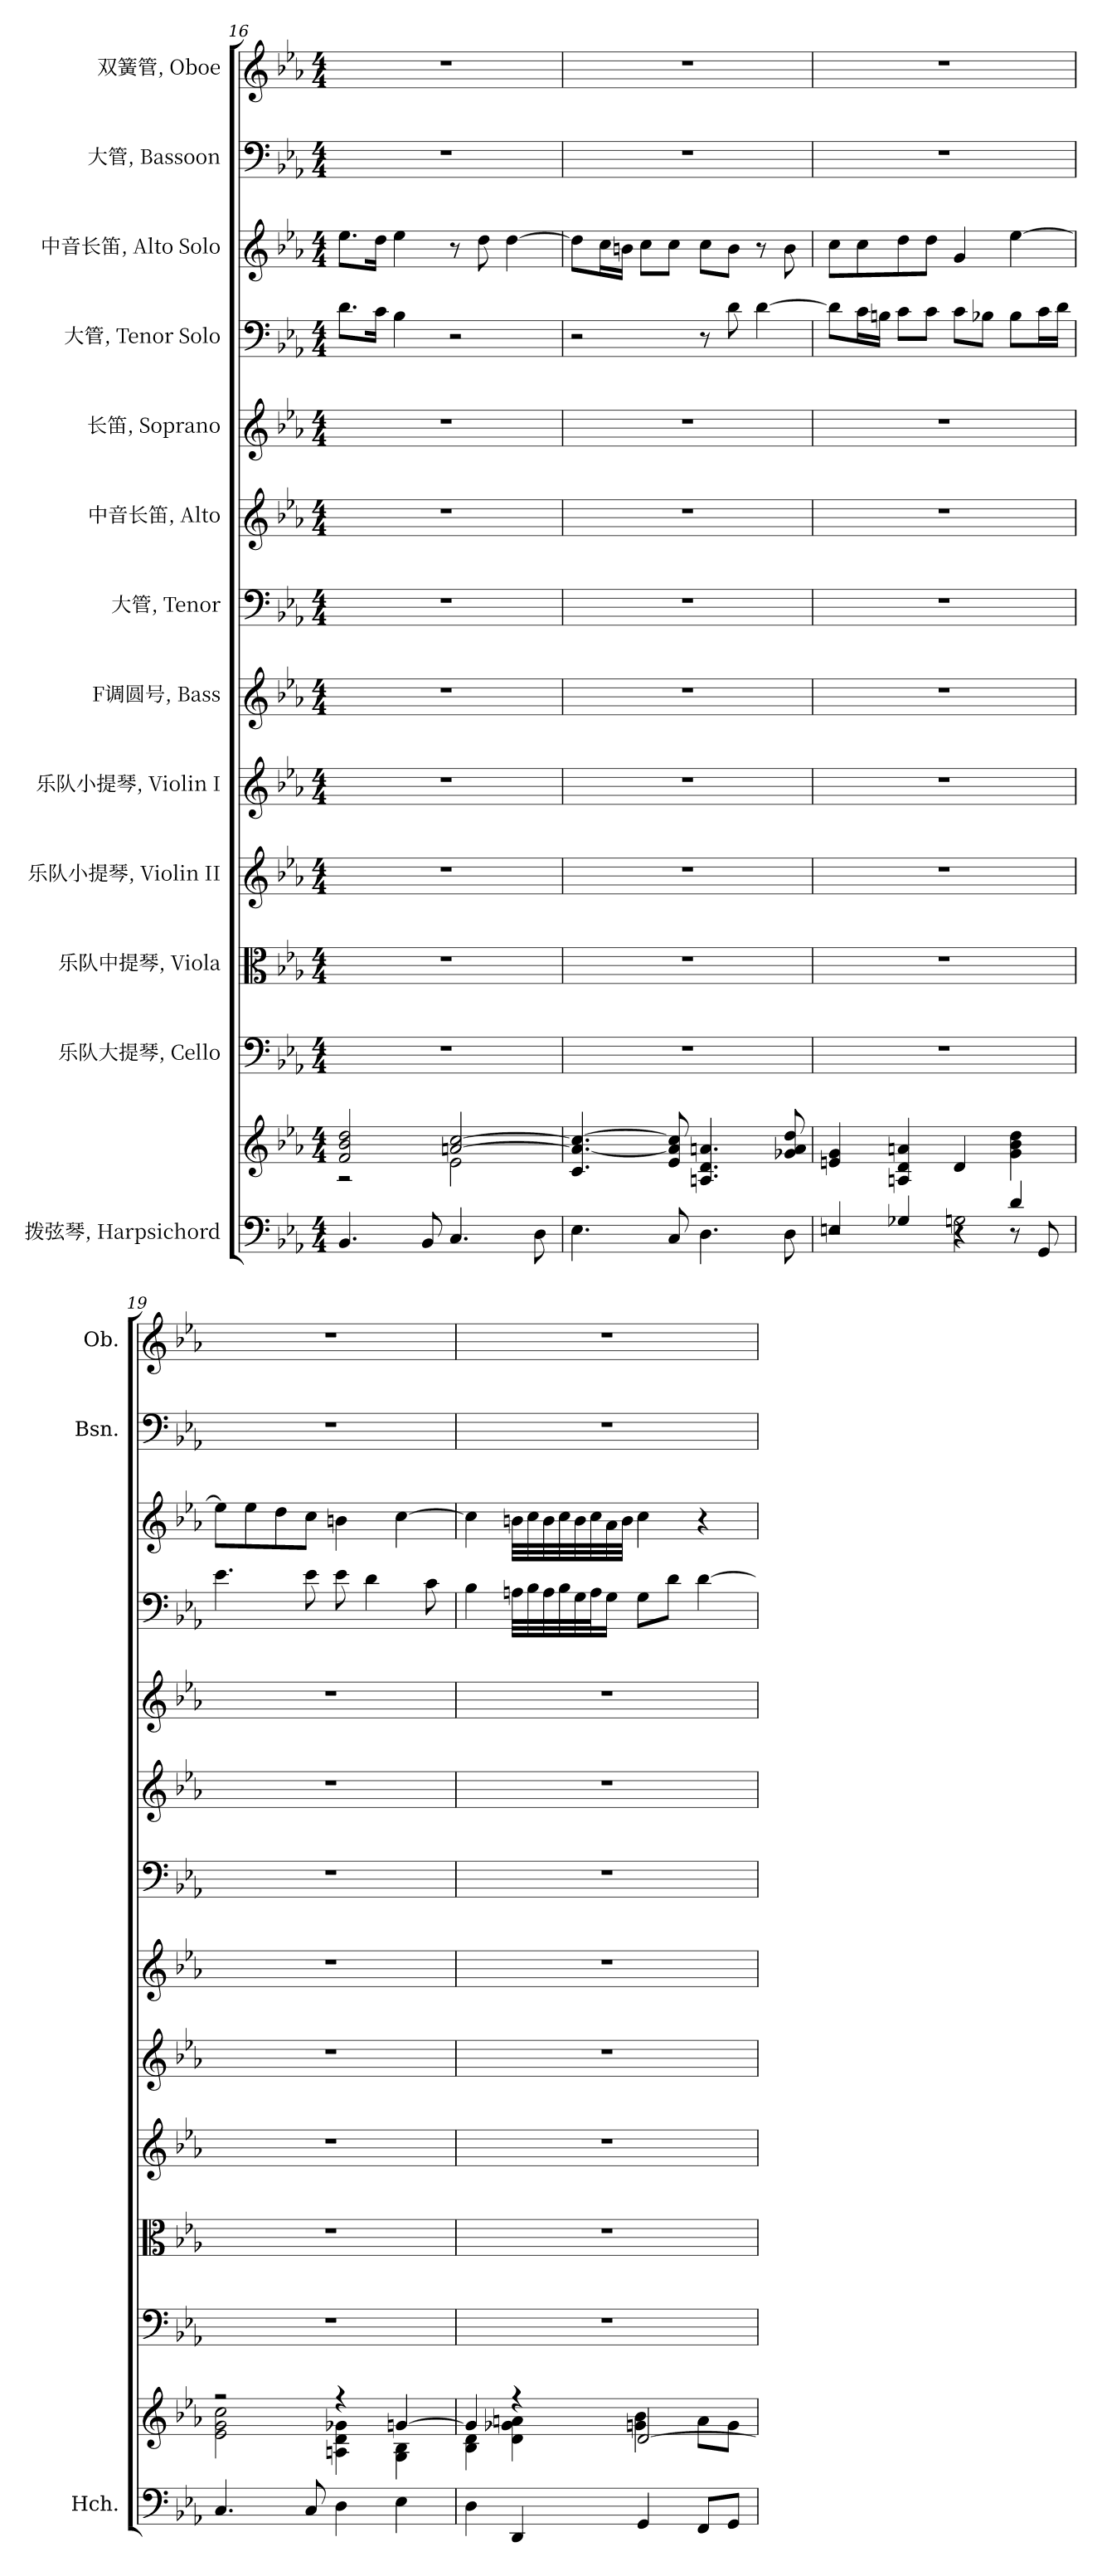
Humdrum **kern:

**kern	**kern	**kern	**kern	**kern	**kern	**kern	**kern	**kern	**kern	**kern	**kern	**kern	**kern
*part13	*part13	*part12	*part11	*part10	*part9	*part8	*part7	*part6	*part5	*part4	*part3	*part2	*part1
*staff14	*staff13	*staff12	*staff11	*staff10	*staff9	*staff8	*staff7	*staff6	*staff5	*staff4	*staff3	*staff2	*staff1
*I"拨弦琴, Harpsichord	*	*I"乐队大提琴, Cello	*I"乐队中提琴, Viola	*I"乐队小提琴, Violin II	*I"乐队小提琴, Violin I	*I"F调圆号, Bass	*I"大管, Tenor	*I"中音长笛, Alto	*I"长笛, Soprano	*I"大管, Tenor Solo	*I"中音长笛, Alto Solo	*I"大管, Bassoon	*I"双簧管, Oboe
*I'Hch.	*	*	*	*	*	*	*	*	*	*	*	*I'Bsn.	*I'Ob.
*clefF4	*clefG2	*clefF4	*clefC3	*clefG2	*clefG2	*clefG2	*clefF4	*clefG2	*clefG2	*clefF4	*clefG2	*clefF4	*clefG2
*	*	*	*	*	*	*ITrd4c7	*	*ITrd3c5	*	*	*ITrd3c5	*	*
*k[b-e-a-]	*k[b-e-a-]	*k[b-e-a-]	*k[b-e-a-]	*k[b-e-a-]	*k[b-e-a-]	*k[b-e-a-d-]	*k[b-e-a-]	*k[b-e-]	*k[b-e-a-]	*k[b-e-a-]	*k[b-e-]	*k[b-e-a-]	*k[b-e-a-]
*M4/4	*M4/4	*M4/4	*M4/4	*M4/4	*M4/4	*M4/4	*M4/4	*M4/4	*M4/4	*M4/4	*M4/4	*M4/4	*M4/4
=16	=16	=16	=16	=16	=16	=16	=16	=16	=16	=16	=16	=16	=16
*	*^	*	*	*	*	*	*	*	*	*	*	*	*
4.BB-/	2f/ 2b-/ 2dd/	2r	1r	1r	1r	1r	1r	1r	1r	1r	8.d\L	8.b-\L	1r	1r
.	.	.	.	.	.	.	.	.	.	.	16c\Jk	16a\Jk	.	.
.	.	.	.	.	.	.	.	.	.	.	4B-\	4b-\	.	.
8BB-/	.	.	.	.	.	.	.	.	.	.	.	.	.	.
4.C/	[2an/ [2cc/	2e-\	.	.	.	.	.	.	.	.	2r	8r	.	.
.	.	.	.	.	.	.	.	.	.	.	.	8a\	.	.
.	.	.	.	.	.	.	.	.	.	.	.	[4a\	.	.
8D\	.	.	.	.	.	.	.	.	.	.	.	.	.	.
*	*v	*v	*	*	*	*	*	*	*	*	*	*	*	*
!!LO:PB:g=z
=17	=17	=17	=17	=17	=17	=17	=17	=17	=17	=17	=17	=17	=17
4.E-\	4.c/ 4.a/_ 4.cc/_	1r	1r	1r	1r	1r	1r	1r	1r	2r	8a\L]	1r	1r
.	.	.	.	.	.	.	.	.	.	.	16g\L	.	.
.	.	.	.	.	.	.	.	.	.	.	16f#X\JJ	.	.
.	.	.	.	.	.	.	.	.	.	.	8g\L	.	.
8C/	8e-/ 8a/] 8cc/]	.	.	.	.	.	.	.	.	.	8g\J	.	.
4.D\	4.An/ 4.d/ 4.an/	.	.	.	.	.	.	.	.	8r	8g\L	.	.
.	.	.	.	.	.	.	.	.	.	8d\	8f#\J	.	.
.	.	.	.	.	.	.	.	.	.	[4d\	8r	.	.
8D\	8g-X/ 8a/ 8dd/	.	.	.	.	.	.	.	.	.	8f#\	.	.
=18	=18	=18	=18	=18	=18	=18	=18	=18	=18	=18	=18	=18	=18
*^	*	*	*	*	*	*	*	*	*	*	*	*	*
*	*^	*	*	*	*	*	*	*	*	*	*	*	*	*
2r	2r	4En/	4en/ 4g/	1r	1r	1r	1r	1r	1r	1r	1r	8d\L]	8g\L	1r	1r
.	.	.	.	.	.	.	.	.	.	.	.	16c\L	8g\	.	.
.	.	.	.	.	.	.	.	.	.	.	.	16Bn\JJ	.	.	.
.	.	4G-X/	4An/ 4d/ 4an/	.	.	.	.	.	.	.	.	8c\L	8a\	.	.
.	.	.	.	.	.	.	.	.	.	.	.	8c\J	8a\J	.	.
4r	2Gn\	4r	4d/	.	.	.	.	.	.	.	.	8c\L	4d/	.	.
.	.	.	.	.	.	.	.	.	.	.	.	8B-X\J	.	.	.
4d/	.	8r	4g\ 4b-\ 4dd\	.	.	.	.	.	.	.	.	8B-\L	[4b-\	.	.
.	.	8GG/	.	.	.	.	.	.	.	.	.	16c\L	.	.	.
.	.	.	.	.	.	.	.	.	.	.	.	16d\JJ	.	.	.
*v	*v	*v	*	*	*	*	*	*	*	*	*	*	*	*	*
=19	=19	=19	=19	=19	=19	=19	=19	=19	=19	=19	=19	=19	=19
*	*^	*	*	*	*	*	*	*	*	*	*	*	*
4.C/	2r	2e-\ 2g\ 2cc\	1r	1r	1r	1r	1r	1r	1r	1r	4.e-\	8b-\L]	1r	1r
.	.	.	.	.	.	.	.	.	.	.	.	8b-\	.	.
.	.	.	.	.	.	.	.	.	.	.	.	8a\	.	.
8C/	.	.	.	.	.	.	.	.	.	.	8e-\	8g\J	.	.
4D\	4r	4An\ 4d\ 4g-X\	.	.	.	.	.	.	.	.	8e-\	4f#X\	.	.
.	.	.	.	.	.	.	.	.	.	.	4d\	.	.	.
4E-\	[4gn/	4G\ 4B-\	.	.	.	.	.	.	.	.	.	[4g\	.	.
.	.	.	.	.	.	.	.	.	.	.	8c\	.	.	.
!!LO:PB:g=z
=20	=20	=20	=20	=20	=20	=20	=20	=20	=20	=20	=20	=20	=20	=20
4D\	4g/]	4B-\ 4d\	1r	1r	1r	1r	1r	1r	1r	1r	4B-\	4g\]	1r	1r
4DD/	4r	4d\ 4g-X\ 4an\	.	.	.	.	.	.	.	.	32An\LLL	32f#X\LLL	.	.
.	.	.	.	.	.	.	.	.	.	.	32B-\	32g\	.	.
.	.	.	.	.	.	.	.	.	.	.	32A\	32f#\	.	.
.	.	.	.	.	.	.	.	.	.	.	32B-\	32g\	.	.
.	.	.	.	.	.	.	.	.	.	.	32G\	32f#\	.	.
.	.	.	.	.	.	.	.	.	.	.	32A\J	32g\	.	.
.	.	.	.	.	.	.	.	.	.	.	16G\JJ	32e-\	.	.
.	.	.	.	.	.	.	.	.	.	.	.	32f#\JJJ	.	.
4GG/	[2d/	4gn\ 4b-\	.	.	.	.	.	.	.	.	8G\L	4g\	.	.
.	.	.	.	.	.	.	.	.	.	.	8d\J	.	.	.
8FF/L	.	8a\L	.	.	.	.	.	.	.	.	[4d\	4r	.	.
8GG/J	.	8g\J	.	.	.	.	.	.	.	.	.	.	.	.
*	*v	*v	*	*	*	*	*	*	*	*	*	*	*	*
=	=	=	=	=	=	=	=	=	=	=	=	=	=
*-	*-	*-	*-	*-	*-	*-	*-	*-	*-	*-	*-	*-	*-
